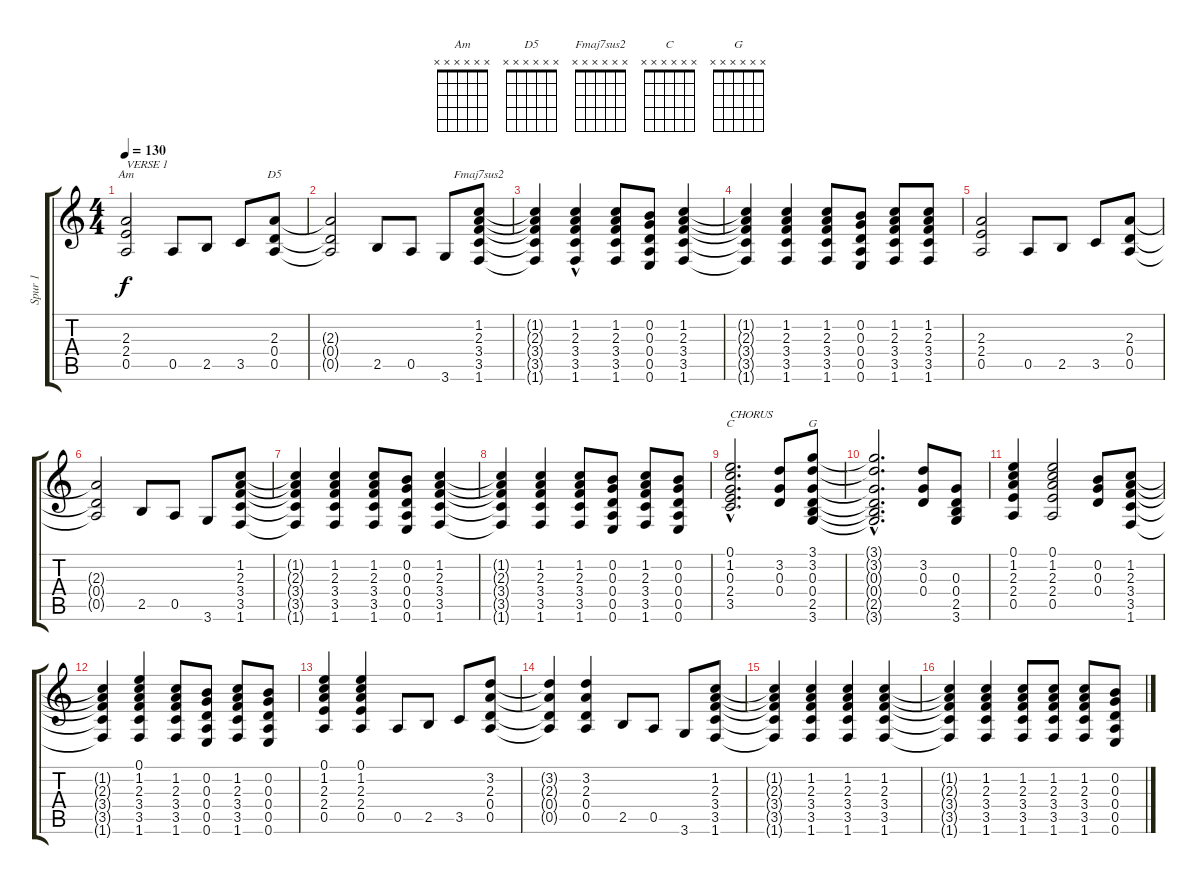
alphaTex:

\track ("Spur 1" "Spur 1") {instrument distortionguitar}
\staff {score tabs}
\tuning (E4 B3 G3 D3 A2 E2) {hide}
\chord ("Am" x x x x x x)
\chord ("D5" x x x x x x)
\chord ("Fmaj7sus2" x x x x x x)
\chord ("C" x x x x x x)
\chord ("G" x x x x x x)
\ts (4 4)
\tempo 130
\clef g2
\ks c
(2.3 2.4 0.5).2{ch "Am" txt "VERSE 1" dy f} 0.5.8 2.5.8 3.5.8 (2.3 0.4 0.5).8{ch "D5"} |
(2.3{t} 0.4{t} 0.5{t}).2 2.5.8 0.5.8 3.6.8 (1.2 2.3 3.4 3.5 1.6).8{ch "Fmaj7sus2"} |
(1.2{t} 2.3{t} 3.4{t} 3.5{t} 1.6{t}).4 (1.2{hac} 2.3 3.4 3.5 1.6).4 (1.2 2.3 3.4 3.5 1.6).8 (0.2 0.3 0.4 0.5 0.6).8 (1.2 2.3 3.4 3.5 1.6).4 |
(1.2{t} 2.3{t} 3.4{t} 3.5{t} 1.6{t}).4 (1.2 2.3 3.4 3.5 1.6).4 (1.2 2.3 3.4 3.5 1.6).8 (0.2 0.3 0.4 0.5 0.6).8 (1.2 2.3 3.4 3.5 1.6).8 (1.2 2.3 3.4 3.5 1.6).8 |
(2.3 2.4 0.5).2 0.5.8 2.5.8 3.5.8 (2.3 0.4 0.5).8 |
(2.3{t} 0.4{t} 0.5{t}).2 2.5.8 0.5.8 3.6.8 (1.2 2.3 3.4 3.5 1.6).8 |
(1.2{t} 2.3{t} 3.4{t} 3.5{t} 1.6{t}).4 (1.2 2.3 3.4 3.5 1.6).4 (1.2 2.3 3.4 3.5 1.6).8 (0.2 0.3 0.4 0.5 0.6).8 (1.2 2.3 3.4 3.5 1.6).4 |
(1.2{t} 2.3{t} 3.4{t} 3.5{t} 1.6{t}).4 (1.2 2.3 3.4 3.5 1.6).4 (1.2 2.3 3.4 3.5 1.6).8 (0.2 0.3 0.4 0.5 0.6).8 (1.2 2.3 3.4 3.5 1.6).8 (0.2 0.3 0.4 0.5 0.6).8 |
(0.1{hac} 1.2{hac} 0.3{hac} 2.4{hac} 3.5{hac}).2{d ch "C" txt "CHORUS"} (3.2 0.3 0.4).8 (3.1 3.2 0.3 0.4 2.5 3.6).8{ch "G"} |
(3.1{hac t} 3.2{hac t} 0.3{hac t} 0.4{hac t} 2.5{hac t} 3.6{hac t}).2{d} (3.2 0.3 0.4).8 (0.3 0.4 2.5 3.6).8 |
(0.1 1.2 2.3 2.4 0.5).4 (0.1 1.2 2.3 2.4 0.5).2 (0.2 0.3 0.4).8 (1.2 2.3 3.4 3.5 1.6).8 |
(1.2{t} 2.3{t} 3.4{t} 3.5{t} 1.6{t}).4 (0.1 1.2 2.3 3.4 3.5 1.6).4 (1.2 2.3 3.4 3.5 1.6).8 (0.2 0.3 0.4 0.5 0.6).8 (1.2 2.3 3.4 3.5 1.6).8 (0.2 0.3 0.4 0.5 0.6).8 |
(0.1 1.2 2.3 2.4 0.5).4 (0.1 1.2 2.3 2.4 0.5).4 0.5.8 2.5.8 3.5.8 (3.2 2.3 0.4 0.5).8 |
(3.2{t} 2.3{t} 0.4{t} 0.5{t}).4 (3.2 2.3 0.4 0.5).4 2.5.8 0.5.8 3.6.8 (1.2 2.3 3.4 3.5 1.6).8 |
(1.2{t} 2.3{t} 3.4{t} 3.5{t} 1.6{t}).4 (1.2 2.3 3.4 3.5 1.6).4 (1.2 2.3 3.4 3.5 1.6).4 (1.2 2.3 3.4 3.5 1.6).4 |
(1.2{t} 2.3{t} 3.4{t} 3.5{t} 1.6{t}).4 (1.2 2.3 3.4 3.5 1.6).4 (1.2 2.3 3.4 3.5 1.6).8 (1.2 2.3 3.4 3.5 1.6).8 (1.2 2.3 3.4 3.5 1.6).8 (0.2 0.3 0.4 0.5 0.6).8
